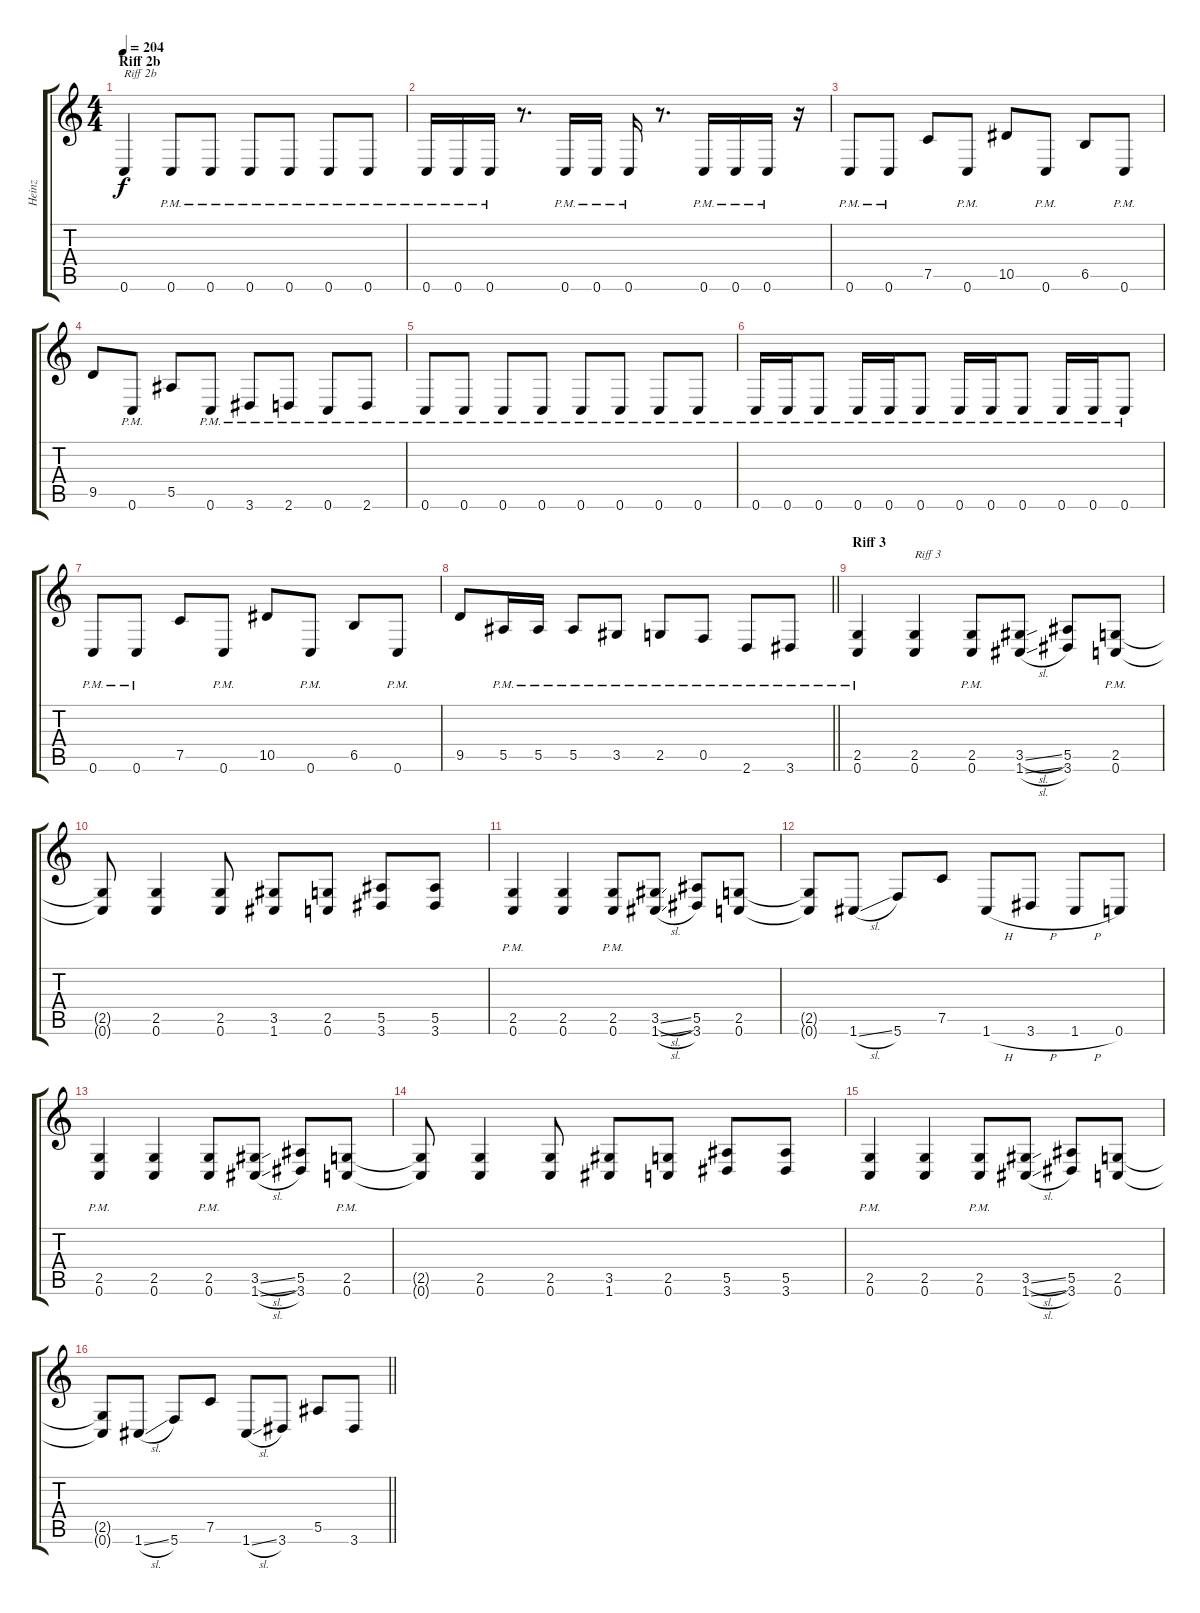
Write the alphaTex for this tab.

\track ("Heinz" "Heinz") {instrument distortionguitar}
\staff {score tabs}
\tuning (C4 G3 Eb3 Bb2 F2 C2) {hide}
\ts (4 4)
\section ("" "Riff 2b")
\tempo 204
\clef g2
\ks c
0.6.4{txt "Riff 2b" dy f} 0.6{pm}.8 0.6{pm}.8 0.6{pm}.8 0.6{pm}.8 0.6{pm}.8 0.6{pm}.8 |
0.6{pm}.16 0.6{pm}.16 0.6{pm}.16 r.8{d} 0.6{pm}.16 0.6{pm}.16 0.6{pm}.16 r.8{d} 0.6{pm}.16 0.6{pm}.16 0.6{pm}.16 r.16 |
0.6{pm}.8 0.6{pm}.8 7.5.8 0.6{pm}.8 10.5.8 0.6{pm}.8 6.5.8 0.6{pm}.8 |
9.5.8 0.6{pm}.8 5.5.8 0.6{pm}.8 3.6{pm}.8 2.6{pm}.8 0.6{pm}.8 2.6{pm}.8 |
0.6{pm}.8 0.6{pm}.8 0.6{pm}.8 0.6{pm}.8 0.6{pm}.8 0.6{pm}.8 0.6{pm}.8 0.6{pm}.8 |
0.6{pm}.16 0.6{pm}.16 0.6{pm}.8 0.6{pm}.16 0.6{pm}.16 0.6{pm}.8 0.6{pm}.16 0.6{pm}.16 0.6{pm}.8 0.6{pm}.16 0.6{pm}.16 0.6{pm}.8 |
0.6{pm}.8 0.6{pm}.8 7.5.8 0.6{pm}.8 10.5.8 0.6{pm}.8 6.5.8 0.6{pm}.8 |
\barLineRight lightlight
9.5.8 5.5{pm}.16 5.5{pm}.16 5.5{pm}.8 3.5{pm}.8 2.5{pm}.8 0.5{pm}.8 2.6{pm}.8 3.6{pm}.8 |
\section ("" "Riff 3")
(2.5{pm} 0.6{pm}).4 (2.5 0.6).4{txt "Riff 3"} (2.5{pm} 0.6{pm}).8 (3.5{sl} 1.6{sl}).8 (5.5 3.6).8 (2.5{pm} 0.6{pm}).8 |
(2.5{t} 0.6{t}).8 (2.5 0.6).4 (2.5 0.6).8 (3.5 1.6).8 (2.5 0.6).8 (5.5 3.6).8 (5.5 3.6).8 |
(2.5{pm} 0.6{pm}).4 (2.5 0.6).4 (2.5{pm} 0.6).8 (3.5{sl} 1.6{sl}).8 (5.5 3.6).8 (2.5 0.6).8 |
(2.5{t} 0.6{t}).8 1.6{sl}.8 5.6.8 7.5.8 1.6{h}.8 3.6{h}.8 1.6{h}.8 0.6.8 |
(2.5{pm} 0.6{pm}).4 (2.5 0.6).4 (2.5{pm} 0.6{pm}).8 (3.5{sl} 1.6{sl}).8 (5.5 3.6).8 (2.5{pm} 0.6{pm}).8 |
(2.5{t} 0.6{t}).8 (2.5 0.6).4 (2.5 0.6).8 (3.5 1.6).8 (2.5 0.6).8 (5.5 3.6).8 (5.5 3.6).8 |
(2.5{pm} 0.6{pm}).4 (2.5 0.6).4 (2.5{pm} 0.6).8 (3.5{sl} 1.6{sl}).8 (5.5 3.6).8 (2.5 0.6).8 |
\barLineRight lightlight
(2.5{t} 0.6{t}).8 1.6{sl}.8 5.6.8 7.5.8 1.6{sl}.8 3.6.8 5.5.8 3.6.8
